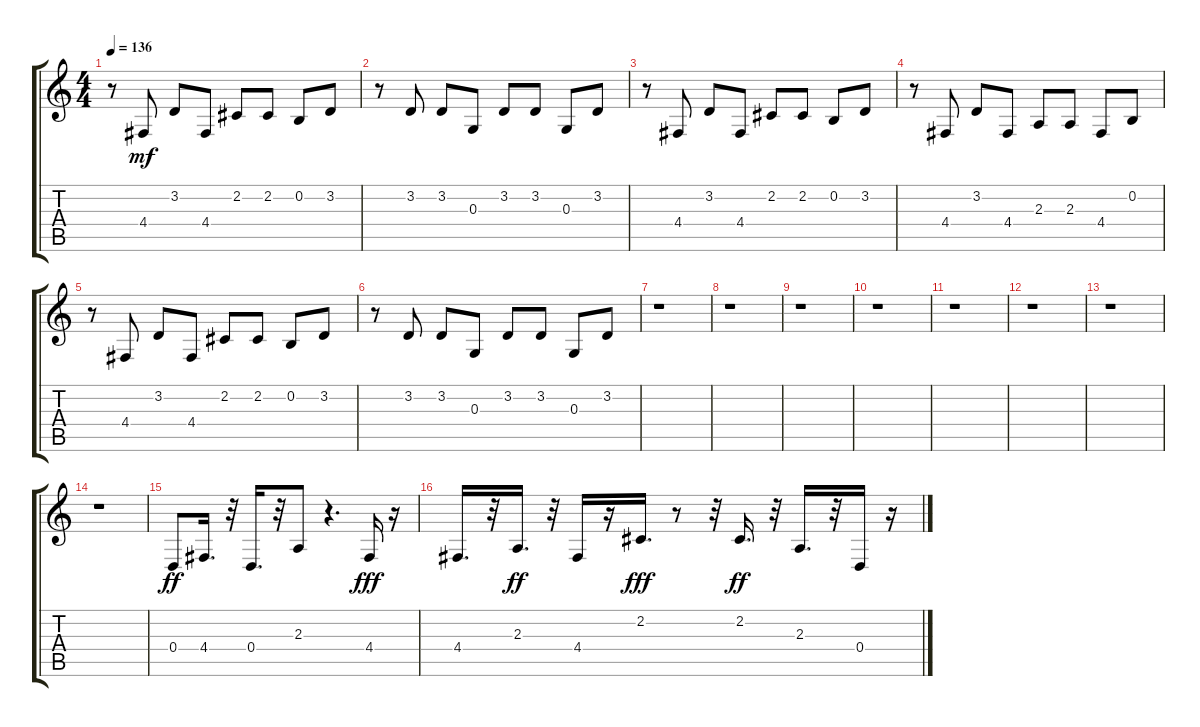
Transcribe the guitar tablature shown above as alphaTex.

\track "" {instrument fx1rain}
\staff {score tabs}
\tuning (E4 B3 G3 D3 A2 E2) {hide}
\ts (4 4)
\tempo 136
\clef g2
\ks c
r.8{dy mf} 4.4.8 3.2.8 4.4.8 2.2.8 2.2.8 0.2.8 3.2.8 |
r.8 3.2.8 3.2.8 0.3.8 3.2.8 3.2.8 0.3.8 3.2.8 |
r.8 4.4.8 3.2.8 4.4.8 2.2.8 2.2.8 0.2.8 3.2.8 |
r.8 4.4.8 3.2.8 4.4.8 2.3.8 2.3.8 4.4.8 0.2.8 |
r.8 4.4.8 3.2.8 4.4.8 2.2.8 2.2.8 0.2.8 3.2.8 |
r.8 3.2.8 3.2.8 0.3.8 3.2.8 3.2.8 0.3.8 3.2.8 |
r.1 |
r.1 |
r.1 |
r.1 |
r.1 |
r.1 |
r.1 |
r.1 |
0.4.8{dy ff} 4.4.16{d} r.32 0.4.16{d} r.32 2.3.8 r.4{d} 4.4.16{dy fff} r.16 |
4.4.16{d} r.32 2.3.16{d dy ff} r.32 4.4.16 r.16 2.2.16{d dy fff} r.8 r.32 2.2.16{d dy ff} r.32 2.3.16{d} r.32 0.4.16 r.16
